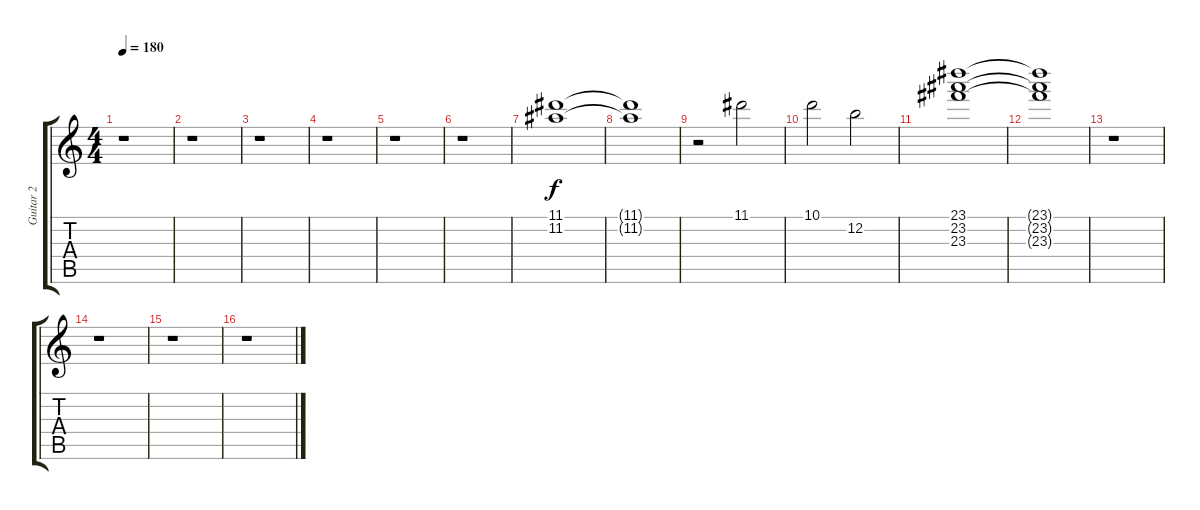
\track ("Guitar 2" "Guitar 2") {instrument acousticguitarnylon}
\staff {score tabs}
\tuning (E4 B3 G3 D3 A2 E2) {hide}
\ts (4 4)
\tempo 180
\clef g2
\ks c
r.1{dy f} |
r.1 |
r.1 |
r.1 |
r.1 |
r.1 |
(11.1 11.2).1 |
(11.1{t} 11.2{t}).1 |
r.2 11.1.2 |
10.1.2 12.2.2 |
(23.1 23.2 23.3).1 |
(23.1{t} 23.2{t} 23.3{t}).1 |
r.1 |
r.1 |
r.1 |
r.1
